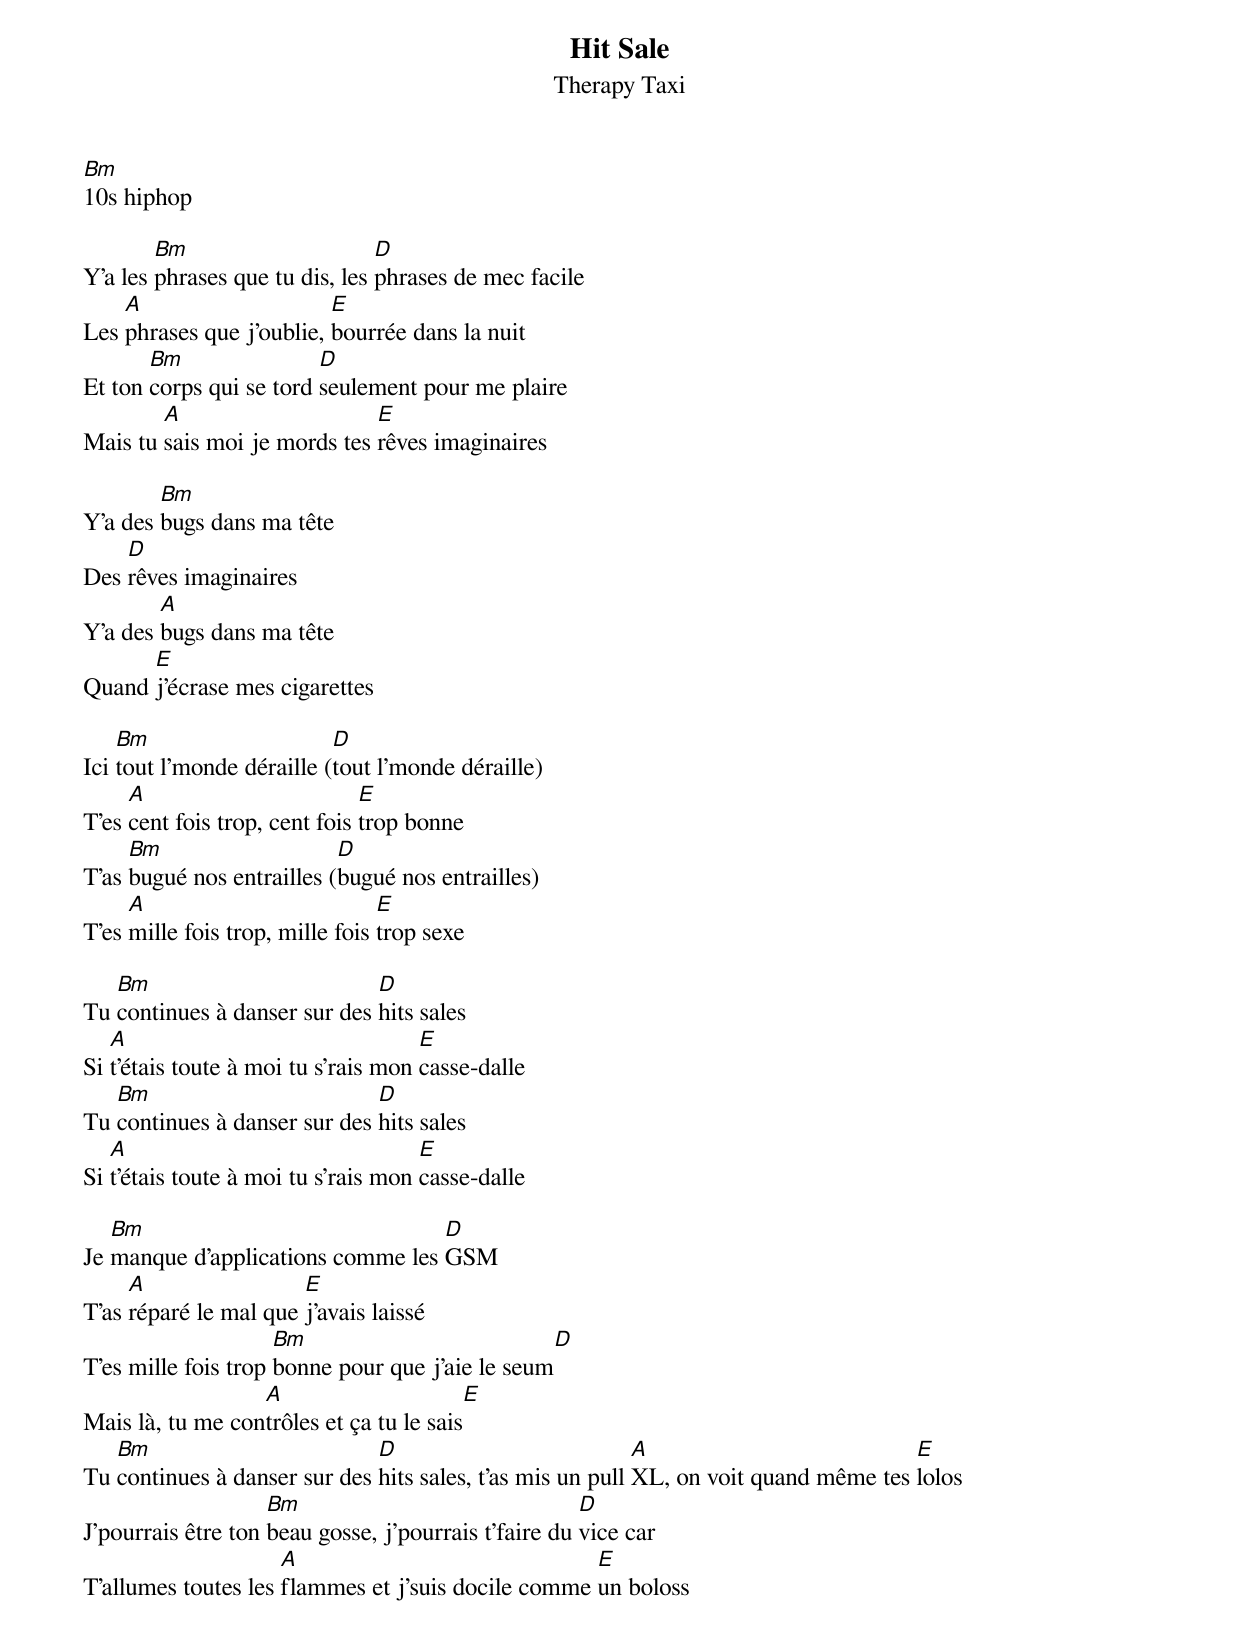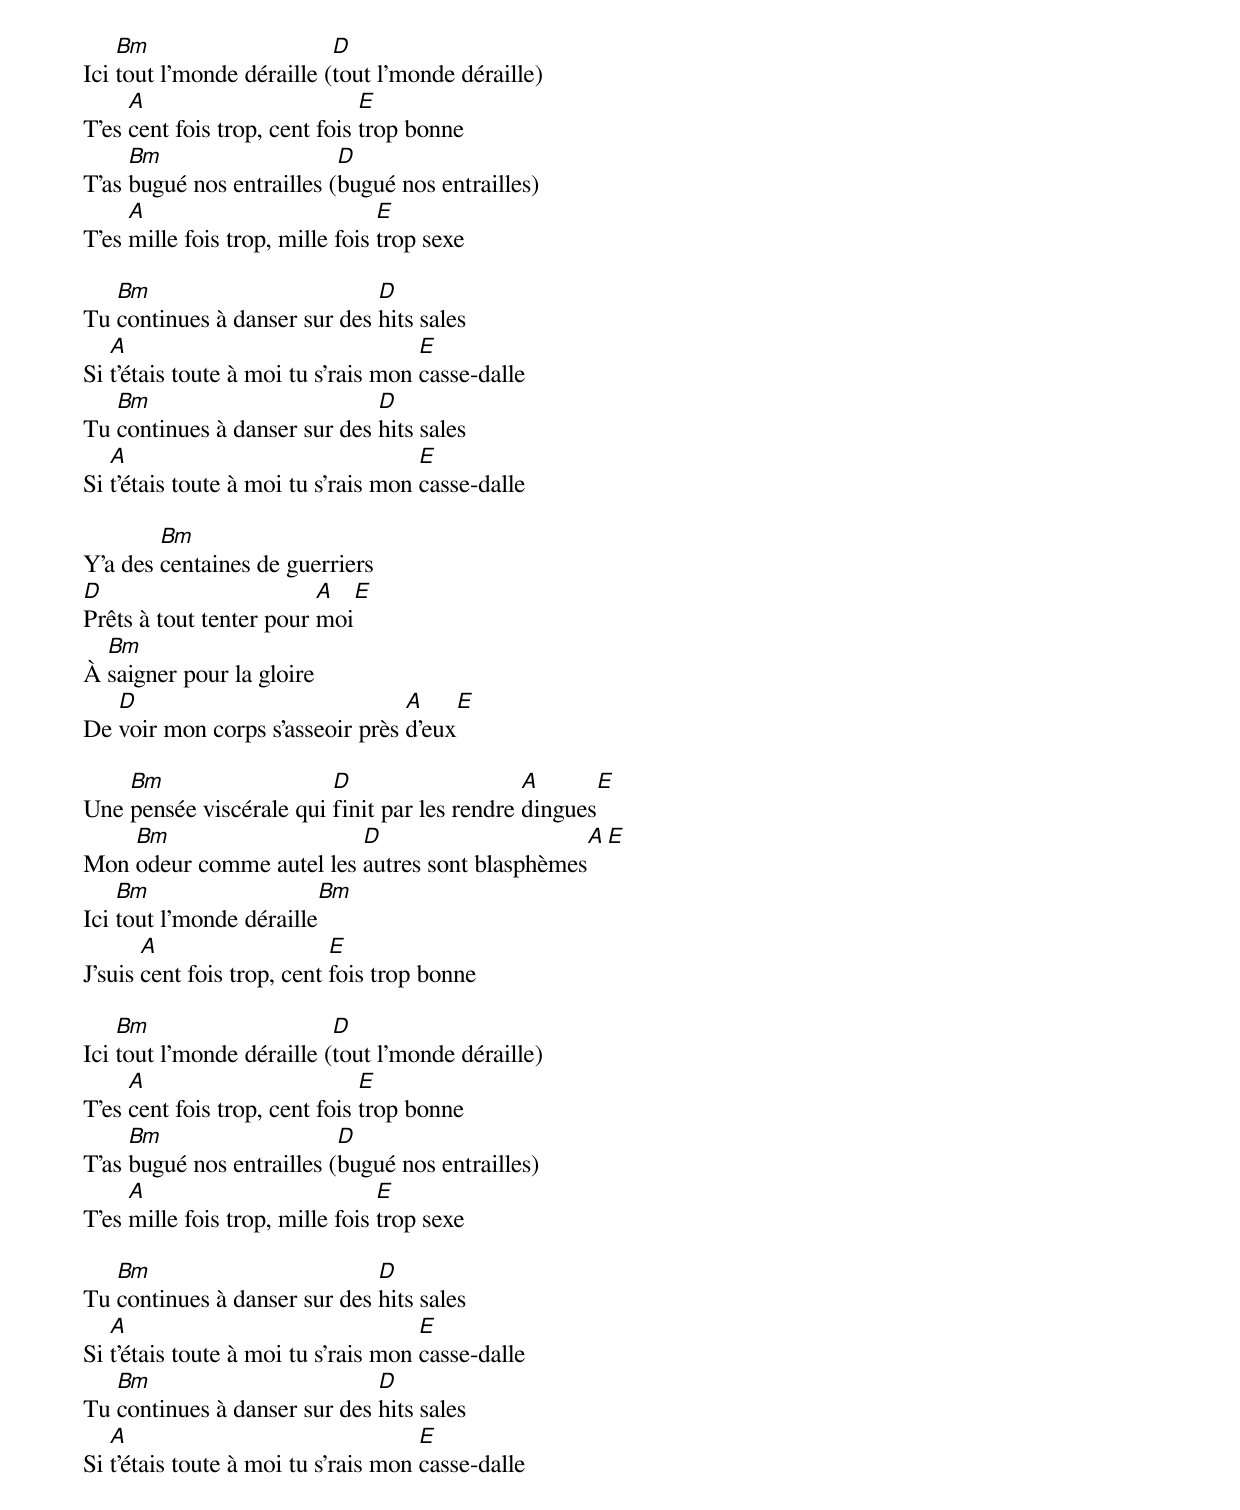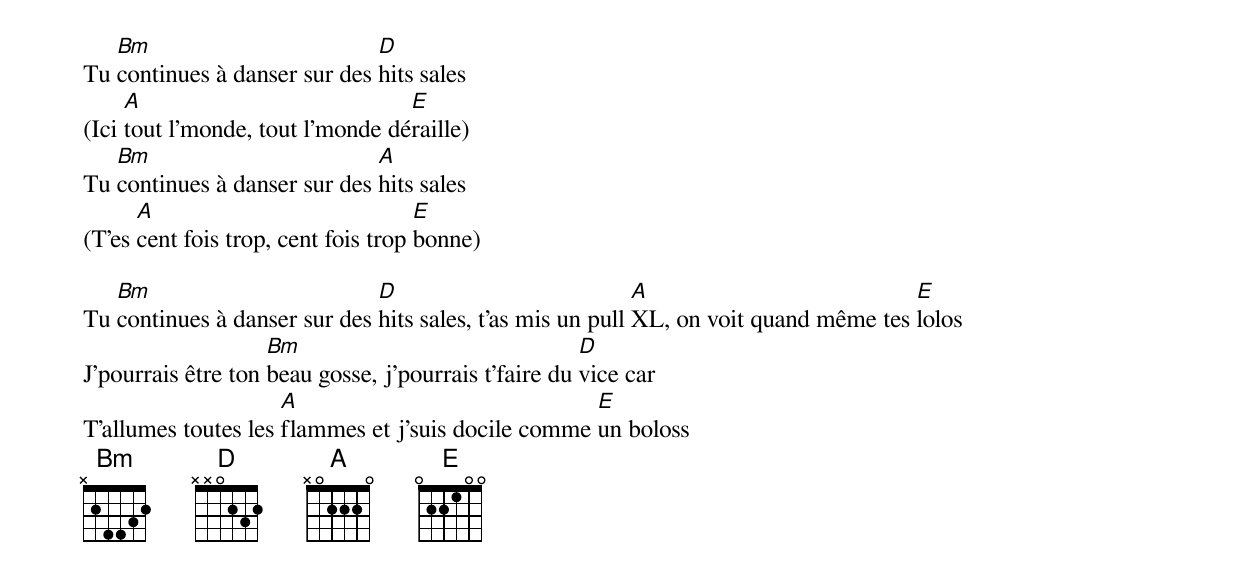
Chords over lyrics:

Hit Sale
Therapy Taxi
Bm
10s hiphop

        Bm                      D
Y'a les phrases que tu dis, les phrases de mec facile
    A                     E
Les phrases que j'oublie, bourrée dans la nuit
       Bm                D
Et ton corps qui se tord seulement pour me plaire
        A                     E
Mais tu sais moi je mords tes rêves imaginaires

        Bm
Y'a des bugs dans ma tête
    D
Des rêves imaginaires
        A
Y'a des bugs dans ma tête
      E
Quand j'écrase mes cigarettes

    Bm                     D
Ici tout l'monde déraille (tout l'monde déraille)
     A                         E
T'es cent fois trop, cent fois trop bonne
     Bm                    D
T'as bugué nos entrailles (bugué nos entrailles)
     A                           E
T'es mille fois trop, mille fois trop sexe

   Bm                         D
Tu continues à danser sur des hits sales
   A                                 E
Si t'étais toute à moi tu s'rais mon casse-dalle
   Bm                         D
Tu continues à danser sur des hits sales
   A                                 E
Si t'étais toute à moi tu s'rais mon casse-dalle

   Bm                              D
Je manque d'applications comme les GSM
     A                 E
T'as réparé le mal que j'avais laissé
                     Bm                           D
T'es mille fois trop bonne pour que j'aie le seum
                  A                       E
Mais là, tu me contrôles et ça tu le sais
   Bm                         D                            A                          E
Tu continues à danser sur des hits sales, t'as mis un pull XL, on voit quand même tes lolos
                    Bm                                D
J'pourrais être ton beau gosse, j'pourrais t'faire du vice car
                     A                              E
T'allumes toutes les flammes et j'suis docile comme un boloss

    Bm                     D
Ici tout l'monde déraille (tout l'monde déraille)
     A                         E
T'es cent fois trop, cent fois trop bonne
     Bm                    D
T'as bugué nos entrailles (bugué nos entrailles)
     A                           E
T'es mille fois trop, mille fois trop sexe

   Bm                         D
Tu continues à danser sur des hits sales
   A                                 E
Si t'étais toute à moi tu s'rais mon casse-dalle
   Bm                         D
Tu continues à danser sur des hits sales
   A                                 E
Si t'étais toute à moi tu s'rais mon casse-dalle

        Bm
Y'a des centaines de guerriers
D                        A   E
Prêts à tout tenter pour moi
  Bm
À saigner pour la gloire
   D                             A     E
De voir mon corps s'asseoir près d'eux

    Bm                   D                    A       E
Une pensée viscérale qui finit par les rendre dingues
    Bm                    D                     A   E
Mon odeur comme autel les autres sont blasphèmes
    Bm                    Bm
Ici tout l'monde déraille
       A                    E
J'suis cent fois trop, cent fois trop bonne

    Bm                     D
Ici tout l'monde déraille (tout l'monde déraille)
     A                         E
T'es cent fois trop, cent fois trop bonne
     Bm                    D
T'as bugué nos entrailles (bugué nos entrailles)
     A                           E
T'es mille fois trop, mille fois trop sexe

   Bm                         D
Tu continues à danser sur des hits sales
   A                                 E
Si t'étais toute à moi tu s'rais mon casse-dalle
   Bm                         D
Tu continues à danser sur des hits sales
   A                                 E
Si t'étais toute à moi tu s'rais mon casse-dalle

   Bm                         D
Tu continues à danser sur des hits sales
     A                            E
(Ici tout l'monde, tout l'monde déraille)
   Bm                         A
Tu continues à danser sur des hits sales
      A                              E
(T'es cent fois trop, cent fois trop bonne)

   Bm                         D                            A                          E
Tu continues à danser sur des hits sales, t'as mis un pull XL, on voit quand même tes lolos
                    Bm                                D
J'pourrais être ton beau gosse, j'pourrais t'faire du vice car
                     A                              E
T'allumes toutes les flammes et j'suis docile comme un boloss
